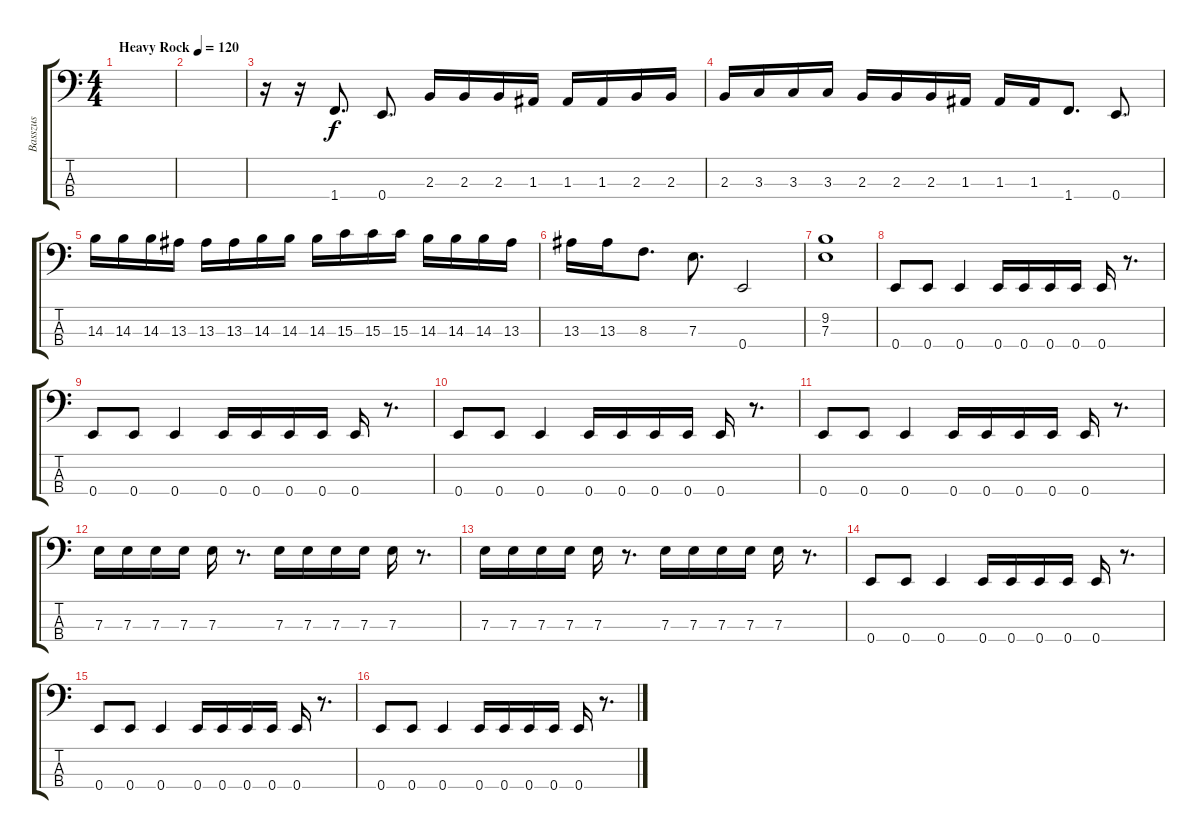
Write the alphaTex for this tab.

\track ("Basszus" "Basszus") {instrument electricbassfinger}
\staff {score tabs}
\tuning (G2 D2 A1 E1) {hide}
\ts (4 4)
\tempo (120 "Heavy Rock")
\clef f4
\ks c
|
|
r.16 r.16 1.4.8{d} 0.4.8{d} 2.3.16 2.3.16 2.3.16 1.3.16 1.3.16 1.3.16 2.3.16 2.3.16 |
2.3.16 3.3.16 3.3.16 3.3.16 2.3.16 2.3.16 2.3.16 1.3.16 1.3.16 1.3.16 1.4.8{d} 0.4.8{d} |
14.3.16 14.3.16 14.3.16 13.3.16 13.3.16 13.3.16 14.3.16 14.3.16 14.3.16 15.3.16 15.3.16 15.3.16 14.3.16 14.3.16 14.3.16 13.3.16 |
13.3.16 13.3.16 8.3.8{d} 7.3.8{d} 0.4.2 |
(9.2 7.3).1 |
0.4.8 0.4.8 0.4.4 0.4.16 0.4.16 0.4.16 0.4.16 0.4.16 r.8{d} |
0.4.8 0.4.8 0.4.4 0.4.16 0.4.16 0.4.16 0.4.16 0.4.16 r.8{d} |
0.4.8 0.4.8 0.4.4 0.4.16 0.4.16 0.4.16 0.4.16 0.4.16 r.8{d} |
0.4.8 0.4.8 0.4.4 0.4.16 0.4.16 0.4.16 0.4.16 0.4.16 r.8{d} |
7.3.16 7.3.16 7.3.16 7.3.16 7.3.16 r.8{d} 7.3.16 7.3.16 7.3.16 7.3.16 7.3.16 r.8{d} |
7.3.16 7.3.16 7.3.16 7.3.16 7.3.16 r.8{d} 7.3.16 7.3.16 7.3.16 7.3.16 7.3.16 r.8{d} |
0.4.8 0.4.8 0.4.4 0.4.16 0.4.16 0.4.16 0.4.16 0.4.16 r.8{d} |
0.4.8 0.4.8 0.4.4 0.4.16 0.4.16 0.4.16 0.4.16 0.4.16 r.8{d} |
0.4.8 0.4.8 0.4.4 0.4.16 0.4.16 0.4.16 0.4.16 0.4.16 r.8{d}
